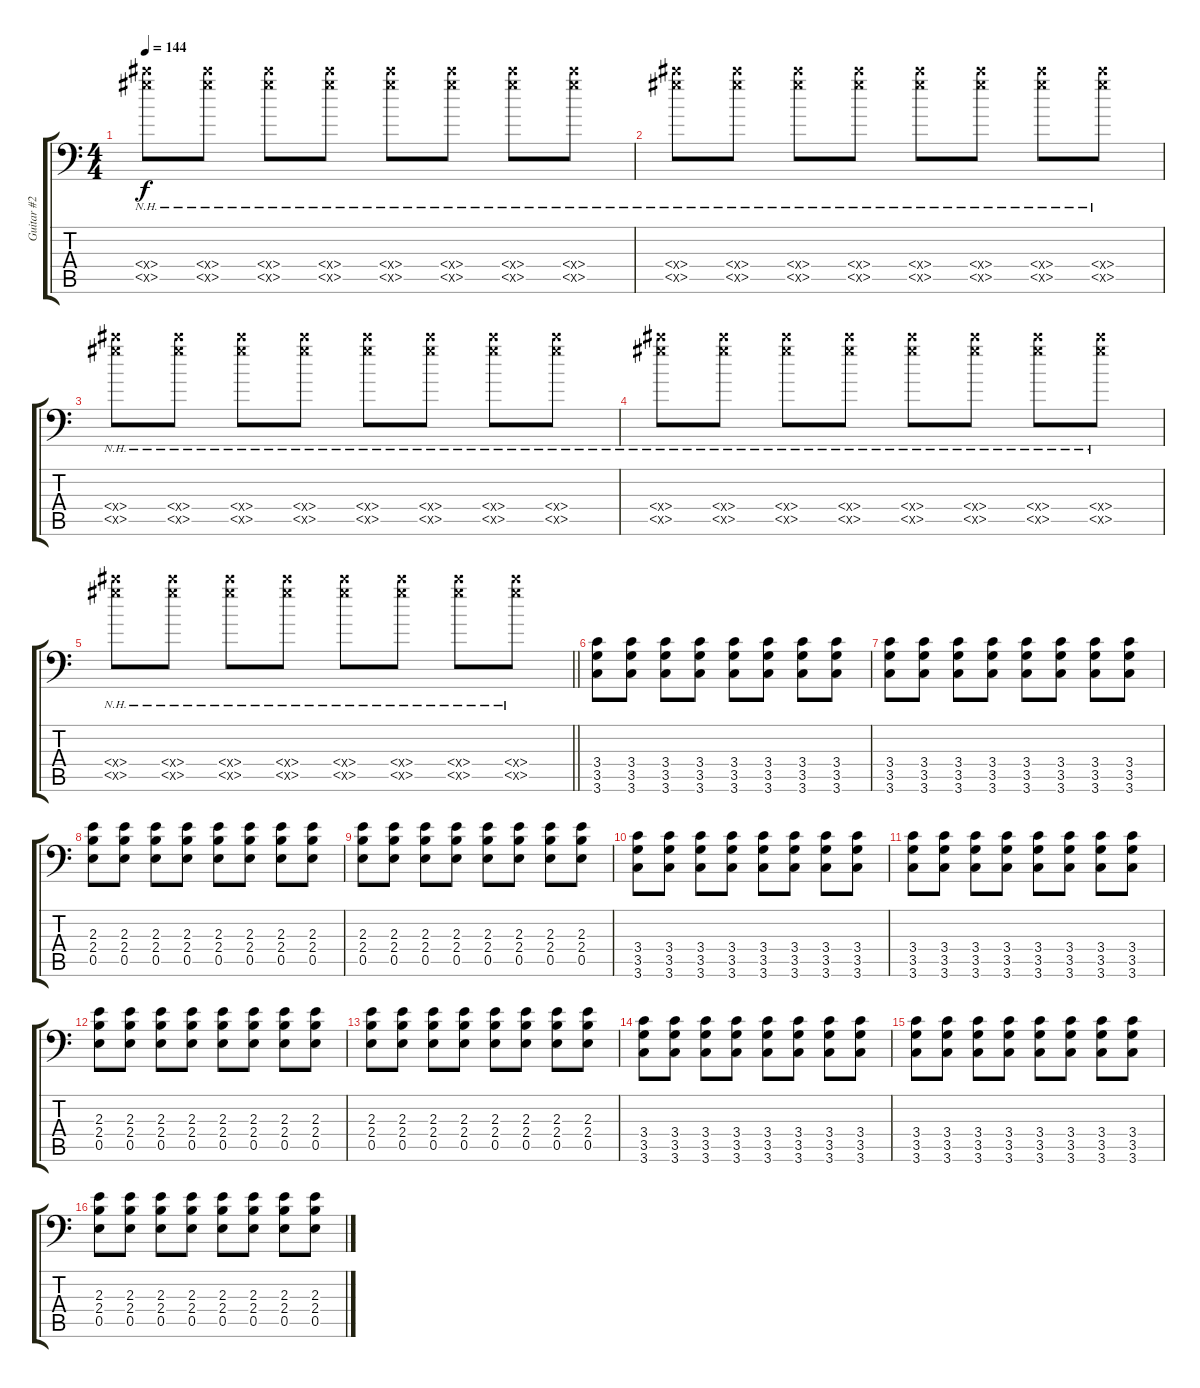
\track ("Guitar #2" "Guitar #2") {instrument distortionguitar}
\staff {score tabs}
\tuning (B3 Gb3 D3 A2 E2 A1) {hide}
\ts (4 4)
\tempo 144
\clef f4
\ks c
(4.4{nh x} 4.5{nh x}).8{dy f} (4.4{nh x} 4.5{nh x}).8 (4.4{nh x} 4.5{nh x}).8 (4.4{nh x} 4.5{nh x}).8 (4.4{nh x} 4.5{nh x}).8 (4.4{nh x} 4.5{nh x}).8 (4.4{nh x} 4.5{nh x}).8 (4.4{nh x} 4.5{nh x}).8 |
(4.4{nh x} 4.5{nh x}).8 (4.4{nh x} 4.5{nh x}).8 (4.4{nh x} 4.5{nh x}).8 (4.4{nh x} 4.5{nh x}).8 (4.4{nh x} 4.5{nh x}).8 (4.4{nh x} 4.5{nh x}).8 (4.4{nh x} 4.5{nh x}).8 (4.4{nh x} 4.5{nh x}).8 |
(4.4{nh x} 4.5{nh x}).8 (4.4{nh x} 4.5{nh x}).8 (4.4{nh x} 4.5{nh x}).8 (4.4{nh x} 4.5{nh x}).8 (4.4{nh x} 4.5{nh x}).8 (4.4{nh x} 4.5{nh x}).8 (4.4{nh x} 4.5{nh x}).8 (4.4{nh x} 4.5{nh x}).8 |
(4.4{nh x} 4.5{nh x}).8 (4.4{nh x} 4.5{nh x}).8 (4.4{nh x} 4.5{nh x}).8 (4.4{nh x} 4.5{nh x}).8 (4.4{nh x} 4.5{nh x}).8 (4.4{nh x} 4.5{nh x}).8 (4.4{nh x} 4.5{nh x}).8 (4.4{nh x} 4.5{nh x}).8 |
\barLineRight lightlight
(4.4{nh x} 4.5{nh x}).8 (4.4{nh x} 4.5{nh x}).8 (4.4{nh x} 4.5{nh x}).8 (4.4{nh x} 4.5{nh x}).8 (4.4{nh x} 4.5{nh x}).8 (4.4{nh x} 4.5{nh x}).8 (4.4{nh x} 4.5{nh x}).8 (4.4{nh x} 4.5{nh x}).8 |
(3.4 3.5 3.6).8{volume 9} (3.4 3.5 3.6).8 (3.4 3.5 3.6).8 (3.4 3.5 3.6).8 (3.4 3.5 3.6).8 (3.4 3.5 3.6).8 (3.4 3.5 3.6).8 (3.4 3.5 3.6).8 |
(3.4 3.5 3.6).8 (3.4 3.5 3.6).8 (3.4 3.5 3.6).8 (3.4 3.5 3.6).8 (3.4 3.5 3.6).8 (3.4 3.5 3.6).8 (3.4 3.5 3.6).8 (3.4 3.5 3.6).8 |
(2.3 2.4 0.5).8 (2.3 2.4 0.5).8 (2.3 2.4 0.5).8 (2.3 2.4 0.5).8 (2.3 2.4 0.5).8 (2.3 2.4 0.5).8 (2.3 2.4 0.5).8 (2.3 2.4 0.5).8 |
(2.3 2.4 0.5).8 (2.3 2.4 0.5).8 (2.3 2.4 0.5).8 (2.3 2.4 0.5).8 (2.3 2.4 0.5).8 (2.3 2.4 0.5).8 (2.3 2.4 0.5).8 (2.3 2.4 0.5).8 |
(3.4 3.5 3.6).8 (3.4 3.5 3.6).8 (3.4 3.5 3.6).8 (3.4 3.5 3.6).8 (3.4 3.5 3.6).8 (3.4 3.5 3.6).8 (3.4 3.5 3.6).8 (3.4 3.5 3.6).8 |
(3.4 3.5 3.6).8 (3.4 3.5 3.6).8 (3.4 3.5 3.6).8 (3.4 3.5 3.6).8 (3.4 3.5 3.6).8 (3.4 3.5 3.6).8 (3.4 3.5 3.6).8 (3.4 3.5 3.6).8 |
(2.3 2.4 0.5).8 (2.3 2.4 0.5).8 (2.3 2.4 0.5).8 (2.3 2.4 0.5).8 (2.3 2.4 0.5).8 (2.3 2.4 0.5).8 (2.3 2.4 0.5).8 (2.3 2.4 0.5).8 |
(2.3 2.4 0.5).8 (2.3 2.4 0.5).8 (2.3 2.4 0.5).8 (2.3 2.4 0.5).8 (2.3 2.4 0.5).8 (2.3 2.4 0.5).8 (2.3 2.4 0.5).8 (2.3 2.4 0.5).8 |
(3.4 3.5 3.6).8 (3.4 3.5 3.6).8 (3.4 3.5 3.6).8 (3.4 3.5 3.6).8 (3.4 3.5 3.6).8 (3.4 3.5 3.6).8 (3.4 3.5 3.6).8 (3.4 3.5 3.6).8 |
(3.4 3.5 3.6).8 (3.4 3.5 3.6).8 (3.4 3.5 3.6).8 (3.4 3.5 3.6).8 (3.4 3.5 3.6).8 (3.4 3.5 3.6).8 (3.4 3.5 3.6).8 (3.4 3.5 3.6).8 |
(2.3 2.4 0.5).8 (2.3 2.4 0.5).8 (2.3 2.4 0.5).8 (2.3 2.4 0.5).8 (2.3 2.4 0.5).8 (2.3 2.4 0.5).8 (2.3 2.4 0.5).8 (2.3 2.4 0.5).8
